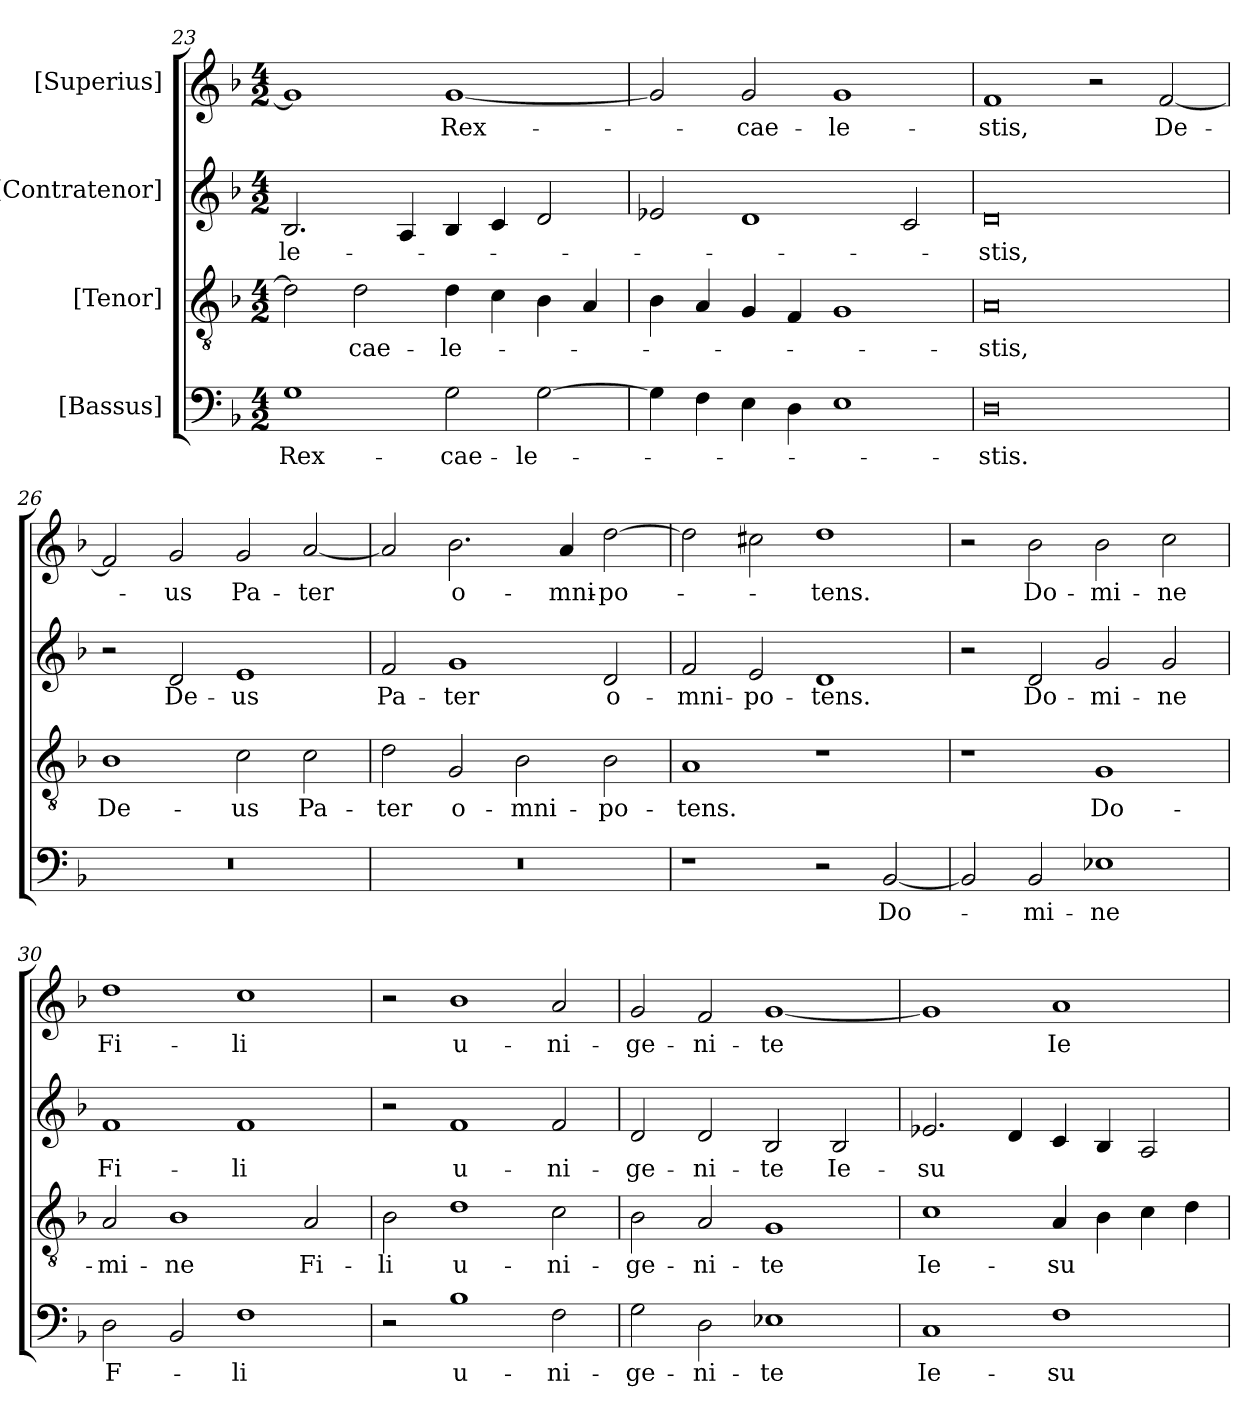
**kern	**text	**kern	**text	**kern	**text	**kern	**text
*part4	*part4	*part3	*part3	*part2	*part2	*part1	*part1
*staff4	*staff4	*staff3	*staff3	*staff2	*staff2	*staff1	*staff1
*I"[Bassus]	*	*I"[Tenor]	*	*I"[Contratenor]	*	*I"[Superius]	*
*clefF4	*	*clefGv2	*	*clefG2	*	*clefG2	*
*k[b-]	*	*k[b-]	*	*k[b-]	*	*k[b-]	*
*M4/2	*	*M4/2	*	*M4/2	*	*M4/2	*
=23	=23	=23	=23	=23	=23	=23	=23
1G\	Rex-	2d\]	.	2.B-/	-le-	1g/]	.
.	.	2d\	cae-	.	.	.	.
.	.	.	.	4A/	.	.	.
2G\	cae-	4d\	-le-	4B-/	.	[1g/	Rex-
.	.	4c\	.	4c/	.	.	.
[2G\	-le-	4B-\	.	2d/	.	.	.
.	.	4A/	.	.	.	.	.
=24	=24	=24	=24	=24	=24	=24	=24
4G\]	.	4B-\	.	2e-X/	.	2g/]	.
4F\	.	4A/	.	.	.	.	.
4E\	.	4G/	.	1d/	.	2g/	cae-
4D\	.	4F/	.	.	.	.	.
1E\	.	1G/	.	.	.	1g/	-le-
.	.	.	.	2c/	.	.	.
=25	=25	=25	=25	=25	=25	=25	=25
0D\	-stis.	0A/	-stis,	0d/	-stis,	1f/	-stis,
.	.	.	.	.	.	2r	.
.	.	.	.	.	.	[2f/	De-
=26	=26	=26	=26	=26	=26	=26	=26
0r	.	1B-\	De-	2r	.	2f/]	.
.	.	.	.	2d/	De-	2g/	-us
.	.	2c\	-us	1e/	-us	2g/	Pa-
.	.	2c\	Pa-	.	.	[2a/	-ter
=27	=27	=27	=27	=27	=27	=27	=27
0r	.	2d\	-ter	2f/	Pa-	2a/]	.
.	.	2G/	o-	1g/	-ter	2.b-\	o-
.	.	2B-\	-mni-	.	.	.	.
.	.	.	.	.	.	4a/	-mni-
.	.	2B-\	-po-	2d/	o-	[2dd\	-po-
=28	=28	=28	=28	=28	=28	=28	=28
1r	.	1A/	-tens.	2f/	-mni-	2dd\]	.
.	.	.	.	2e/	-po-	2cc#X\	.
2r	.	1r	.	1d/	-tens.	1dd\	-tens.
[2BB-/	Do-	.	.	.	.	.	.
=29	=29	=29	=29	=29	=29	=29	=29
2BB-/]	.	1r	.	2r	.	2r	.
2BB-/	-mi-	.	.	2d/	Do-	2b-\	Do-
1E-X\	-ne	1G/	Do-	2g/	-mi-	2b-\	-mi-
.	.	.	.	2g/	-ne	2cc\	-ne
=30	=30	=30	=30	=30	=30	=30	=30
2D\	F-	2A/	-mi-	1f/	Fi-	1dd\	Fi-
2BB-/	.	1B-\	-ne	.	.	.	.
1F\	-li	.	.	1f/	-li	1cc\	-li
.	.	2A/	Fi-	.	.	.	.
=31	=31	=31	=31	=31	=31	=31	=31
2r	.	2B-\	-li	2r	.	2r	.
1B-\	u-	1d\	u-	1f/	u-	1b-\	u-
2F\	-ni-	2c\	-ni-	2f/	-ni-	2a/	-ni-
=32	=32	=32	=32	=32	=32	=32	=32
2G\	-ge-	2B-\	-ge-	2d/	-ge-	2g/	-ge-
2D\	-ni-	2A/	-ni-	2d/	-ni-	2f/	-ni-
1E-X\	-te	1G/	-te	2B-/	-te	[1g/	-te
.	.	.	.	2B-/	Ie-	.	.
=33	=33	=33	=33	=33	=33	=33	=33
1C/	Ie-	1c\	Ie-	2.e-X/	-su	1g/]	.
.	.	.	.	4d/	.	.	.
1F\	-su	4A/	-su	4c/	.	1a/	Ie-
.	.	4B-\	.	4B-/	.	.	.
.	.	4c\	.	2A/	.	.	.
.	.	4d\	.	.	.	.	.
=	=	=	=	=	=	=	=
*-	*-	*-	*-	*-	*-	*-	*-
